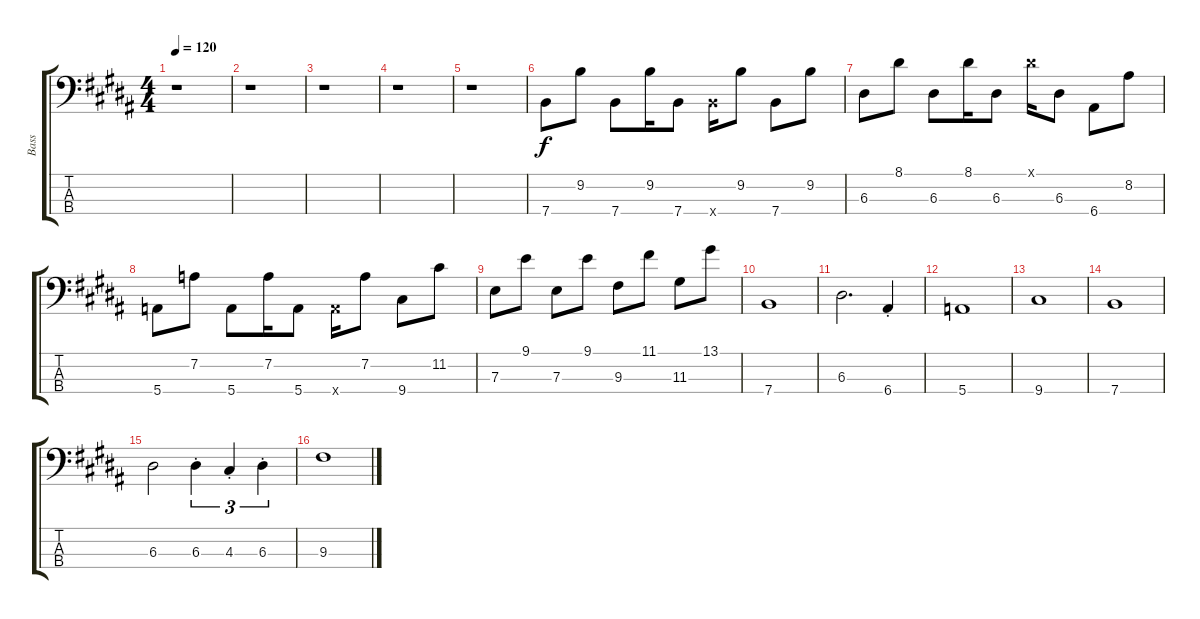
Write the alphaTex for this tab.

\track ("Bass" "Bass") {instrument electricbassfinger}
\staff {score tabs}
\tuning (G2 D2 A1 E1) {hide}
\ts (4 4)
\tempo 120
\clef f4
\ks b
r.1{dy f instrument electricbassfinger} |
\ks g#minor
r.1 |
r.1 |
\ks b
r.1 |
\ks g#minor
r.1 |
\ks b
7.4.8 9.2.8 7.4.8 9.2.16 7.4.8 7.4{x}.16 9.2.8 7.4.8 9.2.8 |
\ks g#minor
6.3.8 8.1.8 6.3.8 8.1.16 6.3.8 8.1{x}.16 6.3.8 6.4.8 8.2.8 |
5.4.8 7.2.8 5.4.8 7.2.16 5.4.8 5.4{x}.16 7.2.8 9.4.8 11.2.8 |
7.3.8 9.1.8 7.3.8 9.1.8 9.3.8 11.1.8 11.3.8 13.1.8 |
\ks b
7.4.1 |
\ks g#minor
6.3.2{d} 6.4{st}.4 |
5.4.1 |
9.4.1 |
\ks b
7.4.1 |
\ks g#minor
6.3.2 6.3{st}.4{tu (3 2)} 4.3{st}.4{tu (3 2)} 6.3{st}.4{tu (3 2)} |
9.3.1
